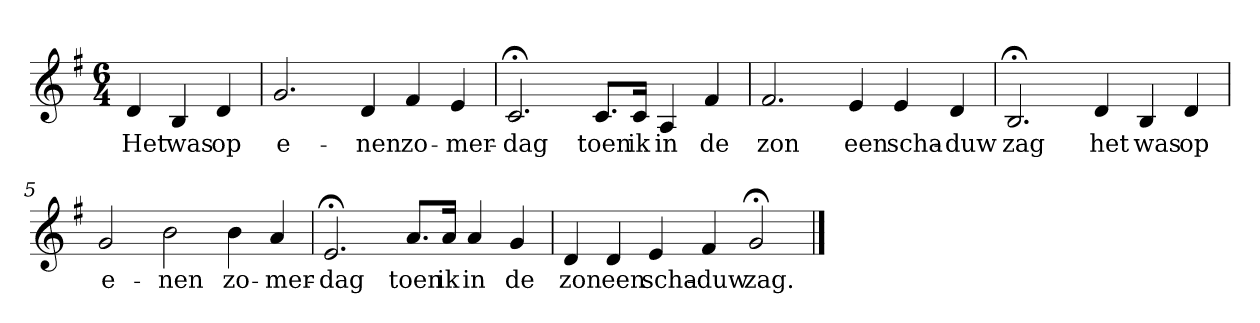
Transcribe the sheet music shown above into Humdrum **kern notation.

**kern	**text
*part1	*part1
*staff1	*staff1
*k[f#]	*
*G:	*
*M6/4	*
*MM120	*
=	=
4d	Het
4B	was
4d	op
=1	=1
2.g	e-
4d	-nen
4f#	zo-
4e	-mer-
=2	=2
2.c;<	-dag
8.cL	toen
16cJk	ik
4A	in
4f#	de
=3	=3
2.f#	zon
4e	een
4e	scha-
4d	-duw
=4	=4
2.B;<	zag
4d	het
4B	was
4d	op
=5	=5
2g	e-
2b	-nen
4b	zo-
4a	-mer-
=6	=6
2.e;<	-dag
8.aL	toen
16aJk	ik
4a	in
4g	de
=7	=7
4d	zon
4d	een
4e	scha-
4f#	-duw
2g;<	zag.
==	==
*-	*-
